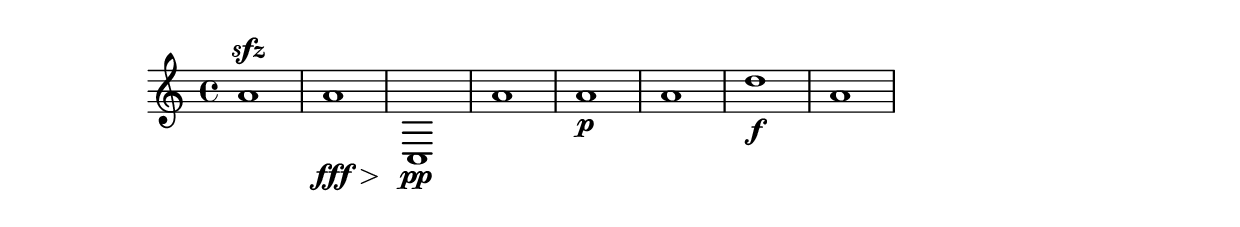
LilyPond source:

#(ly:set-option 'old-relative)
\version "1.9.1"
\header{
texidoc=" Dynamics appear below or above the staff.  If multiple
dynamics are linked with (de)crescendi, they should be on the same
line. Isolated dynamics may be forced up or down.
 "
}



\score{
\notes\relative c''{
a1^\sfz
a1\fff\> c,,\!\pp a'' a\p

% We need this to test if we get two Dynamic line spanners
a

% because do_removal_processing ()
% doesn't seem to post_process elements
d\f

a

}
\paper{
}
\midi{
\tempo 1 = 60
}
}

